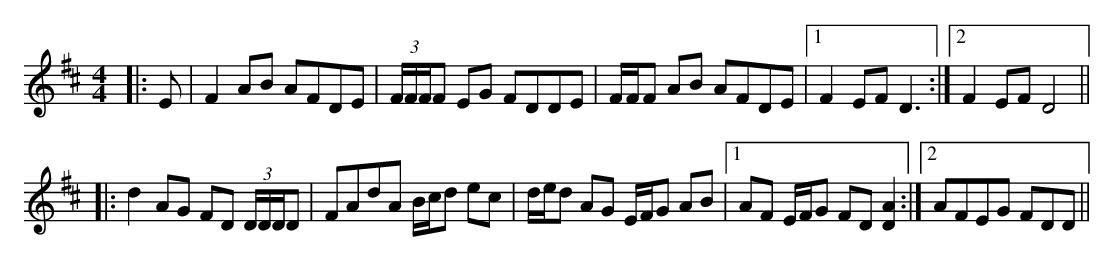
X:1
M:4/4
K:D
|:E|F2 AB AFDE|(3F/F/F/F EG FDDE|F/F/F AB AFDE|1 F2 EF D3:|2 F2 EF D4||
|:d2AG FD (3D/D/D/D |FAdA B/c/d ec|d/e/d AG E/F/G AB|1 AF E/F/G FD [D2A2]:|2 AFEG FDD||
